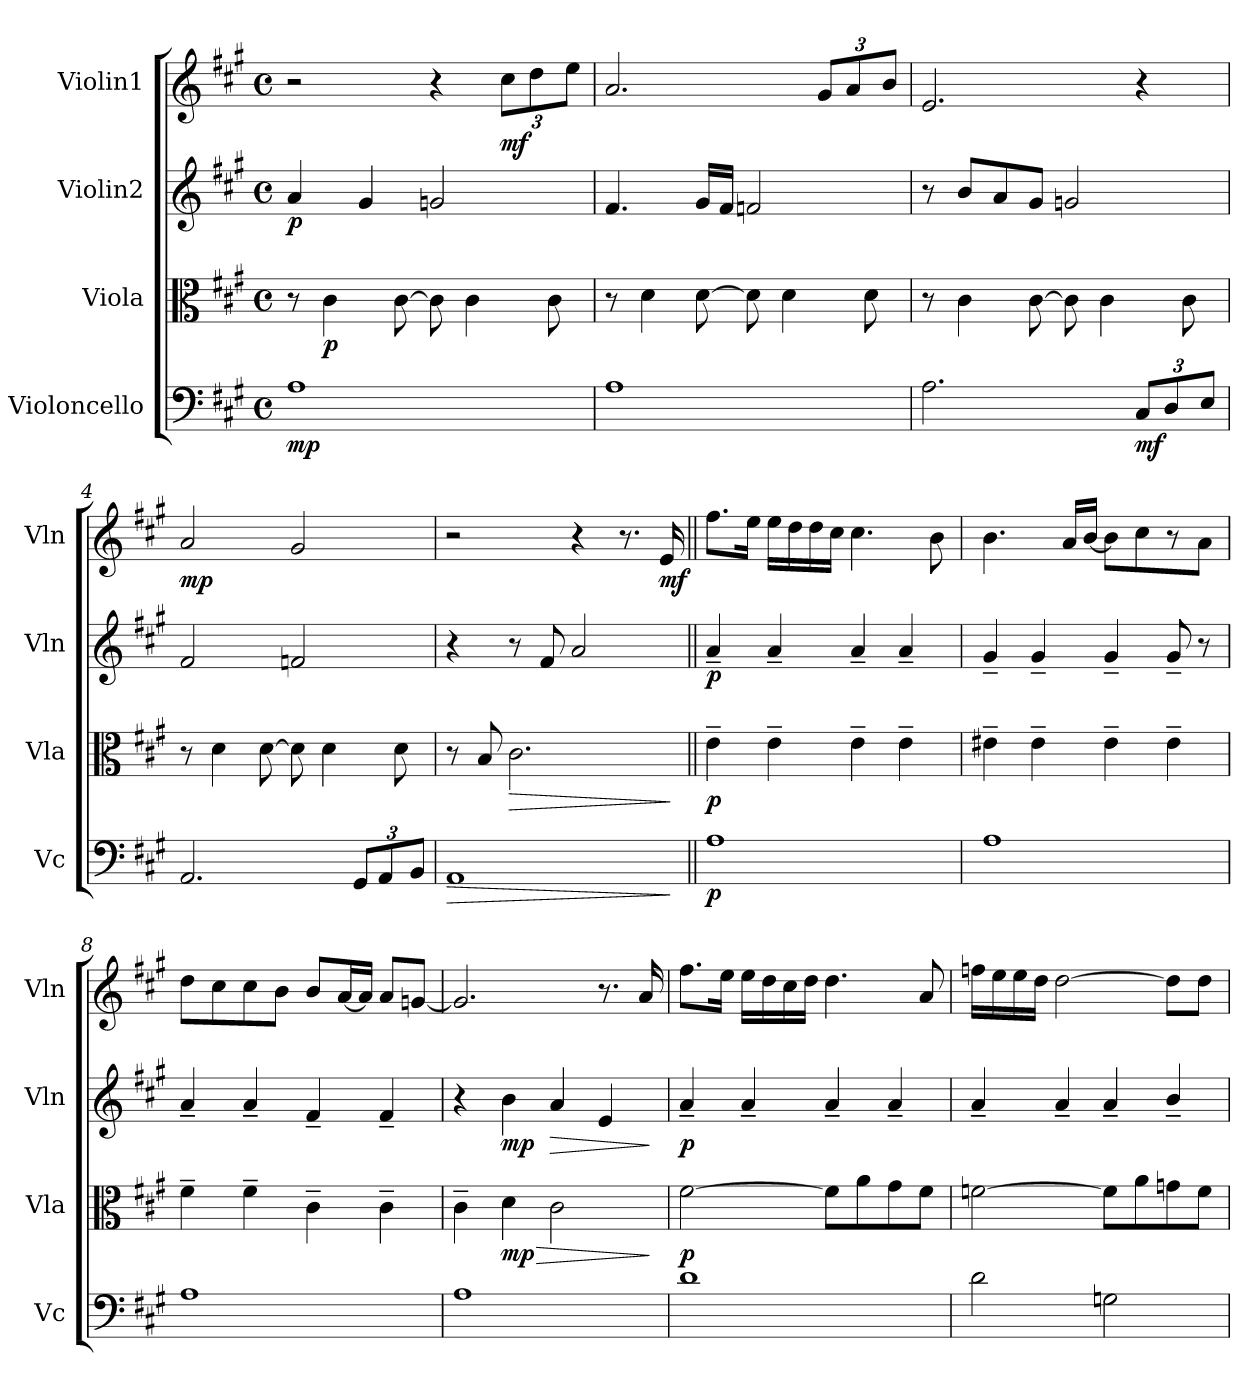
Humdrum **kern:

**kern	**dynam	**kern	**dynam	**kern	**dynam	**kern	**dynam
*part4	*part4	*part3	*part3	*part2	*part2	*part1	*part1
*staff4	*staff4	*staff3	*staff3	*staff2	*staff2	*staff1	*staff1
*I"Violoncello	*	*I"Viola	*	*I"Violin2	*	*I"Violin1	*
*I'Vc	*	*I'Vla	*	*I'Vln	*	*I'Vln	*
*clefF4	*	*clefC3	*	*clefG2	*	*clefG2	*
*k[f#c#g#]	*	*k[f#c#g#]	*	*k[f#c#g#]	*	*k[f#c#g#]	*
*M4/4	*	*M4/4	*	*M4/4	*	*M4/4	*
*met(c)	*	*met(c)	*	*met(c)	*	*met(c)	*
*MM72	*	*MM72	*	*MM72	*	*MM72	*
=1	=1	=1	=1	=1	=1	=1	=1
!	!LO:DY:b	!	!	!	!LO:DY:b	!	!
1A	mp	8r	.	4a/	p	2r	.
!	!	!	!LO:DY:b	!	!	!	!
.	.	4c#\	p	.	.	.	.
.	.	.	.	4g#/	.	.	.
.	.	[8c#\	.	.	.	.	.
.	.	8c#\]	.	2gn/	.	4r	.
.	.	4c#\	.	.	.	.	.
*	*	*	*	*	*	*Xbrackettup	*
!	!	!	!	!	!	!	!LO:DY:b
.	.	.	.	.	.	12cc#\L	mf
.	.	.	.	.	.	12dd\	.
.	.	8c#\	.	.	.	.	.
.	.	.	.	.	.	12ee\J	.
=2	=2	=2	=2	=2	=2	=2	=2
1A	.	8r	.	4.f#/	.	2.a/	.
.	.	4d\	.	.	.	.	.
.	.	[8d\	.	16g#/LL	.	.	.
.	.	.	.	16f#/JJ	.	.	.
.	.	8d\]	.	2fn/	.	.	.
.	.	4d\	.	.	.	.	.
.	.	.	.	.	.	12g#/L	.
.	.	.	.	.	.	12a/	.
.	.	8d\	.	.	.	.	.
.	.	.	.	.	.	12b/J	.
=3	=3	=3	=3	=3	=3	=3	=3
2.A\	.	8r	.	8r	.	2.e/	.
.	.	4c#\	.	8b/L	.	.	.
.	.	.	.	8a/	.	.	.
.	.	[8c#\	.	8g#/J	.	.	.
.	.	8c#\]	.	2gn/	.	.	.
.	.	4c#\	.	.	.	.	.
*Xbrackettup	*	*	*	*	*	*	*
!	!LO:DY:b	!	!	!	!	!	!
12C#/L	mf	.	.	.	.	4r	.
12D/	.	.	.	.	.	.	.
.	.	8c#\	.	.	.	.	.
12E/J	.	.	.	.	.	.	.
=4	=4	=4	=4	=4	=4	=4	=4
!	!	!	!	!	!	!	!LO:DY:b
2.AA/	.	8r	.	2f#/	.	2a/	mp
.	.	4d\	.	.	.	.	.
.	.	[8d\	.	.	.	.	.
.	.	8d\]	.	2fn/	.	2g#/	.
.	.	4d\	.	.	.	.	.
12GG#/L	.	.	.	.	.	.	.
12AA/	.	.	.	.	.	.	.
.	.	8d\	.	.	.	.	.
12BB/J	.	.	.	.	.	.	.
=5	=5	=5	=5	=5	=5	=5	=5
!	!LO:HP:b	!	!	!	!	!	!
1AA	>	8r	.	4r	.	2r	.
.	.	8B/	.	.	.	.	.
!	!	!	!LO:HP:b	!	!	!	!
.	.	2.c#\	>	8r	.	.	.
.	.	.	.	8f#/	.	.	.
.	.	.	.	2a/	.	4r	.
.	.	.	.	.	.	8.r	.
!	!	!	!	!	!	!	!LO:DY:b
.	.	.	.	.	.	16e/	mf
.	]	.	]	.	.	.	.
!!LO:LB:g=z
=6||	=6||	=6||	=6||	=6||	=6||	=6||	=6||
!	!LO:DY:b	!	!LO:DY:b	!	!LO:DY:b	!	!
1A	p	4e~\	p	4a~/	p	8.ff#\L	.
.	.	.	.	.	.	16ee\Jk	.
.	.	4e~\	.	4a~/	.	16ee\LL	.
.	.	.	.	.	.	16dd\	.
.	.	.	.	.	.	16dd\	.
.	.	.	.	.	.	16cc#\JJ	.
.	.	4e~\	.	4a~/	.	4.cc#\	.
.	.	4e~\	.	4a~/	.	.	.
.	.	.	.	.	.	8b\	.
=7	=7	=7	=7	=7	=7	=7	=7
1A	.	4e#X~\	.	4g#~/	.	4.b\	.
.	.	4e#~\	.	4g#~/	.	.	.
.	.	.	.	.	.	16a/LL	.
.	.	.	.	.	.	[16b/JJ	.
.	.	4e#~\	.	4g#~/	.	8b\L]	.
.	.	.	.	.	.	8cc#\	.
.	.	4e#~\	.	8g#~/	.	8r	.
.	.	.	.	8r	.	8a\J	.
=8	=8	=8	=8	=8	=8	=8	=8
1A	.	4f#~\	.	4a~/	.	8dd\L	.
.	.	.	.	.	.	8cc#\	.
.	.	4f#~\	.	4a~/	.	8cc#\	.
.	.	.	.	.	.	8b\J	.
.	.	4c#~\	.	4f#~/	.	8b/L	.
.	.	.	.	.	.	[16a/L	.
.	.	.	.	.	.	16a/JJ]	.
.	.	4c#~\	.	4f#~/	.	8a/L	.
.	.	.	.	.	.	[8gn/J	.
=9	=9	=9	=9	=9	=9	=9	=9
1A	.	4c#~\	.	4r	.	2.g/]	.
!	!	!	!LO:HP:b	!	!	!	!
!	!	!	!LO:DY:n=1:b	!	!LO:DY:b	!	!
.	.	4d\	> mp	4b\	mp	.	.
!	!	!	!	!	!LO:HP:b	!	!
.	.	2c#\	.	4a/	>	.	.
.	.	.	.	4e/	.	8.r	.
.	.	.	.	.	.	16a/	.
.	.	.	]	.	]	.	.
=10	=10	=10	=10	=10	=10	=10	=10
!	!	!	!LO:DY:b	!	!LO:DY:b	!	!
1d	.	[2f#\	p	4a~/	p	8.ff#\L	.
.	.	.	.	.	.	16ee\Jk	.
.	.	.	.	4a~/	.	16ee\LL	.
.	.	.	.	.	.	16dd\	.
.	.	.	.	.	.	16cc#\	.
.	.	.	.	.	.	16dd\JJ	.
.	.	8f#\L]	.	4a~/	.	4.dd\	.
.	.	8a\	.	.	.	.	.
.	.	8g#\	.	4a~/	.	.	.
.	.	8f#\J	.	.	.	8a/	.
=11	=11	=11	=11	=11	=11	=11	=11
2d\	.	[2fn\	.	4a~/	.	16ffn\LL	.
.	.	.	.	.	.	16ee\	.
.	.	.	.	.	.	16ee\	.
.	.	.	.	.	.	16dd\JJ	.
.	.	.	.	4a~/	.	[2dd\	.
2Gn\	.	8f\L]	.	4a~/	.	.	.
.	.	8a\	.	.	.	.	.
.	.	8gn\	.	4b~/	.	8dd\L]	.
.	.	8f\J	.	.	.	8dd\J	.
=	=	=	=	=	=	=	=
*-	*-	*-	*-	*-	*-	*-	*-
